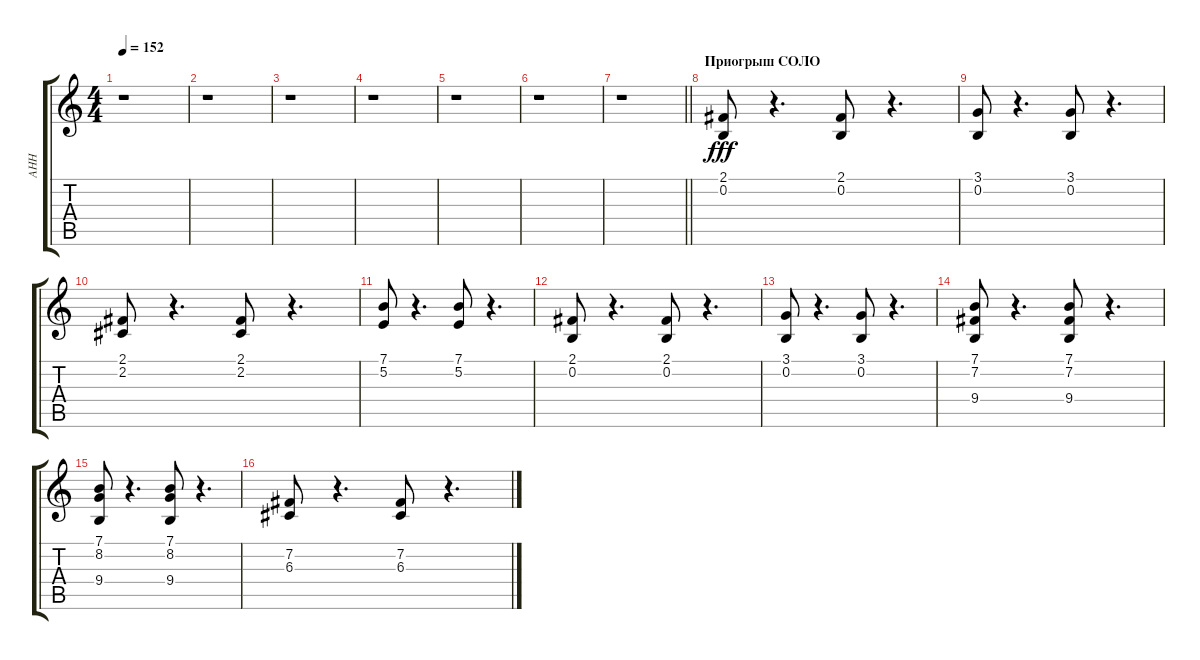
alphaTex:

\track ("AHH" "AHH") {instrument choiraahs}
\staff {score tabs}
\tuning (E4 B3 G3 D3 A2 E2) {hide}
\ts (4 4)
\tempo 152
\clef g2
\ks c
r.1{dy fff} |
r.1 |
r.1 |
r.1 |
r.1 |
r.1 |
\barLineRight lightlight
r.1 |
\section ("" "Приогрыш СОЛО")
(2.1 0.2).8 r.4{d} (2.1 0.2).8 r.4{d} |
(3.1 0.2).8 r.4{d} (3.1 0.2).8 r.4{d} |
(2.1 2.2).8 r.4{d} (2.1 2.2).8 r.4{d} |
(7.1 5.2).8 r.4{d} (7.1 5.2).8 r.4{d} |
(2.1 0.2).8 r.4{d} (2.1 0.2).8 r.4{d} |
(3.1 0.2).8 r.4{d} (3.1 0.2).8 r.4{d} |
(7.1 7.2 9.4).8 r.4{d} (7.1 7.2 9.4).8 r.4{d} |
(7.1 8.2 9.4).8 r.4{d} (7.1 8.2 9.4).8 r.4{d} |
(7.2 6.3).8 r.4{d} (7.2 6.3).8 r.4{d}
